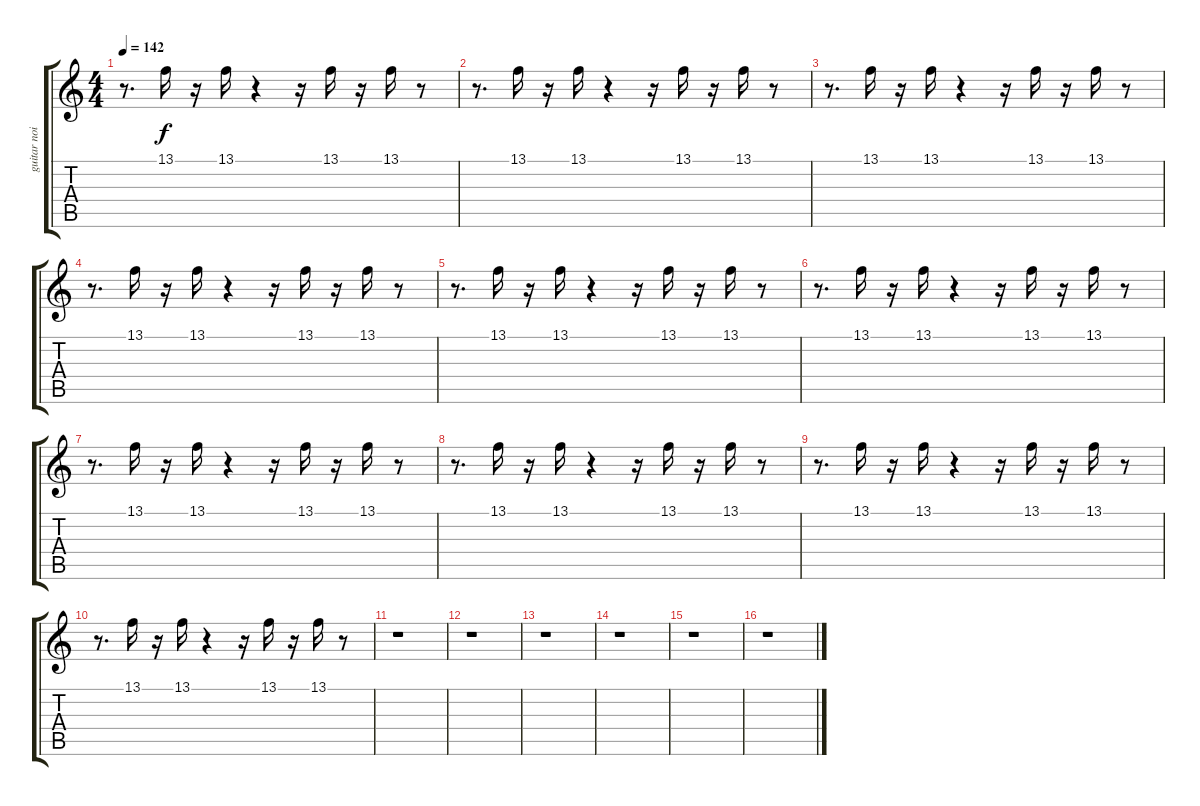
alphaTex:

\track ("guitar noise" "guitar noi") {instrument baritonesax}
\staff {score tabs}
\tuning (E4 B3 G3 D3 A2 E2) {hide}
\ts (4 4)
\tempo 142
\clef g2
\ks c
r.8{d dy f} 13.1.16 r.16 13.1.16 r.4 r.16 13.1.16 r.16 13.1.16 r.8 |
r.8{d} 13.1.16 r.16 13.1.16 r.4 r.16 13.1.16 r.16 13.1.16 r.8 |
r.8{d} 13.1.16 r.16 13.1.16 r.4 r.16 13.1.16 r.16 13.1.16 r.8 |
r.8{d} 13.1.16 r.16 13.1.16 r.4 r.16 13.1.16 r.16 13.1.16 r.8 |
r.8{d} 13.1.16 r.16 13.1.16 r.4 r.16 13.1.16 r.16 13.1.16 r.8 |
r.8{d} 13.1.16 r.16 13.1.16 r.4 r.16 13.1.16 r.16 13.1.16 r.8 |
r.8{d} 13.1.16 r.16 13.1.16 r.4 r.16 13.1.16 r.16 13.1.16 r.8 |
r.8{d} 13.1.16 r.16 13.1.16 r.4 r.16 13.1.16 r.16 13.1.16 r.8 |
r.8{d} 13.1.16 r.16 13.1.16 r.4 r.16 13.1.16 r.16 13.1.16 r.8 |
r.8{d} 13.1.16 r.16 13.1.16 r.4 r.16 13.1.16 r.16 13.1.16 r.8 |
r.1 |
r.1 |
r.1 |
r.1 |
r.1 |
r.1
